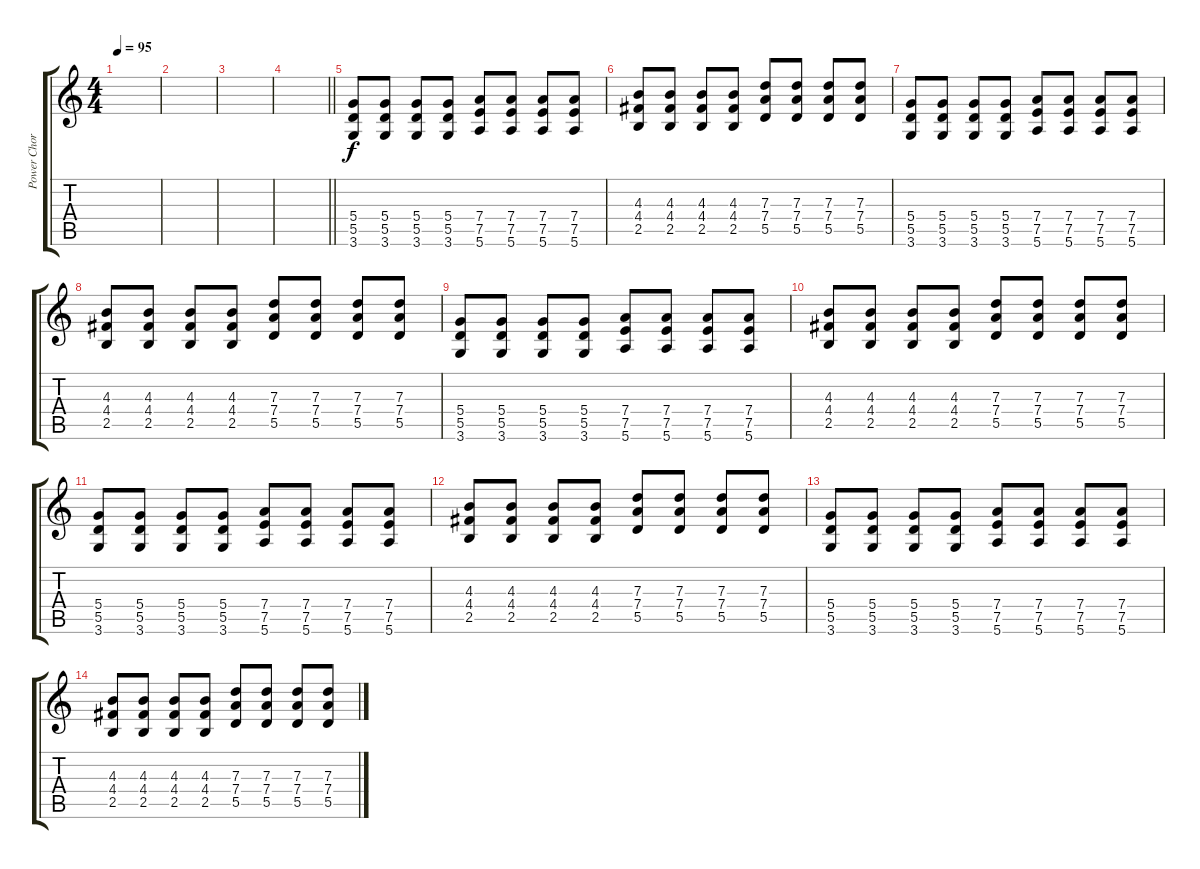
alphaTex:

\track ("Power Chords" "Power Chor") {instrument distortionguitar}
\staff {score tabs}
\tuning (E4 B3 G3 D3 A2 E2) {hide}
\ts (4 4)
\tempo 95
\clef g2
\ks c
|
|
|
\barLineRight lightlight
|
(5.4 5.5 3.6).8 (5.4 5.5 3.6).8 (5.4 5.5 3.6).8 (5.4 5.5 3.6).8 (7.4 7.5 5.6).8 (7.4 7.5 5.6).8 (7.4 7.5 5.6).8 (7.4 7.5 5.6).8 |
(4.3 4.4 2.5).8 (4.3 4.4 2.5).8 (4.3 4.4 2.5).8 (4.3 4.4 2.5).8 (7.3 7.4 5.5).8 (7.3 7.4 5.5).8 (7.3 7.4 5.5).8 (7.3 7.4 5.5).8 |
(5.4 5.5 3.6).8 (5.4 5.5 3.6).8 (5.4 5.5 3.6).8 (5.4 5.5 3.6).8 (7.4 7.5 5.6).8 (7.4 7.5 5.6).8 (7.4 7.5 5.6).8 (7.4 7.5 5.6).8 |
(4.3 4.4 2.5).8 (4.3 4.4 2.5).8 (4.3 4.4 2.5).8 (4.3 4.4 2.5).8 (7.3 7.4 5.5).8 (7.3 7.4 5.5).8 (7.3 7.4 5.5).8 (7.3 7.4 5.5).8 |
(5.4 5.5 3.6).8 (5.4 5.5 3.6).8 (5.4 5.5 3.6).8 (5.4 5.5 3.6).8 (7.4 7.5 5.6).8 (7.4 7.5 5.6).8 (7.4 7.5 5.6).8 (7.4 7.5 5.6).8 |
(4.3 4.4 2.5).8 (4.3 4.4 2.5).8 (4.3 4.4 2.5).8 (4.3 4.4 2.5).8 (7.3 7.4 5.5).8 (7.3 7.4 5.5).8 (7.3 7.4 5.5).8 (7.3 7.4 5.5).8 |
(5.4 5.5 3.6).8 (5.4 5.5 3.6).8 (5.4 5.5 3.6).8 (5.4 5.5 3.6).8 (7.4 7.5 5.6).8 (7.4 7.5 5.6).8 (7.4 7.5 5.6).8 (7.4 7.5 5.6).8 |
(4.3 4.4 2.5).8 (4.3 4.4 2.5).8 (4.3 4.4 2.5).8 (4.3 4.4 2.5).8 (7.3 7.4 5.5).8 (7.3 7.4 5.5).8 (7.3 7.4 5.5).8 (7.3 7.4 5.5).8 |
(5.4 5.5 3.6).8 (5.4 5.5 3.6).8 (5.4 5.5 3.6).8 (5.4 5.5 3.6).8 (7.4 7.5 5.6).8 (7.4 7.5 5.6).8 (7.4 7.5 5.6).8 (7.4 7.5 5.6).8 |
(4.3 4.4 2.5).8 (4.3 4.4 2.5).8 (4.3 4.4 2.5).8 (4.3 4.4 2.5).8 (7.3 7.4 5.5).8 (7.3 7.4 5.5).8 (7.3 7.4 5.5).8 (7.3 7.4 5.5).8
